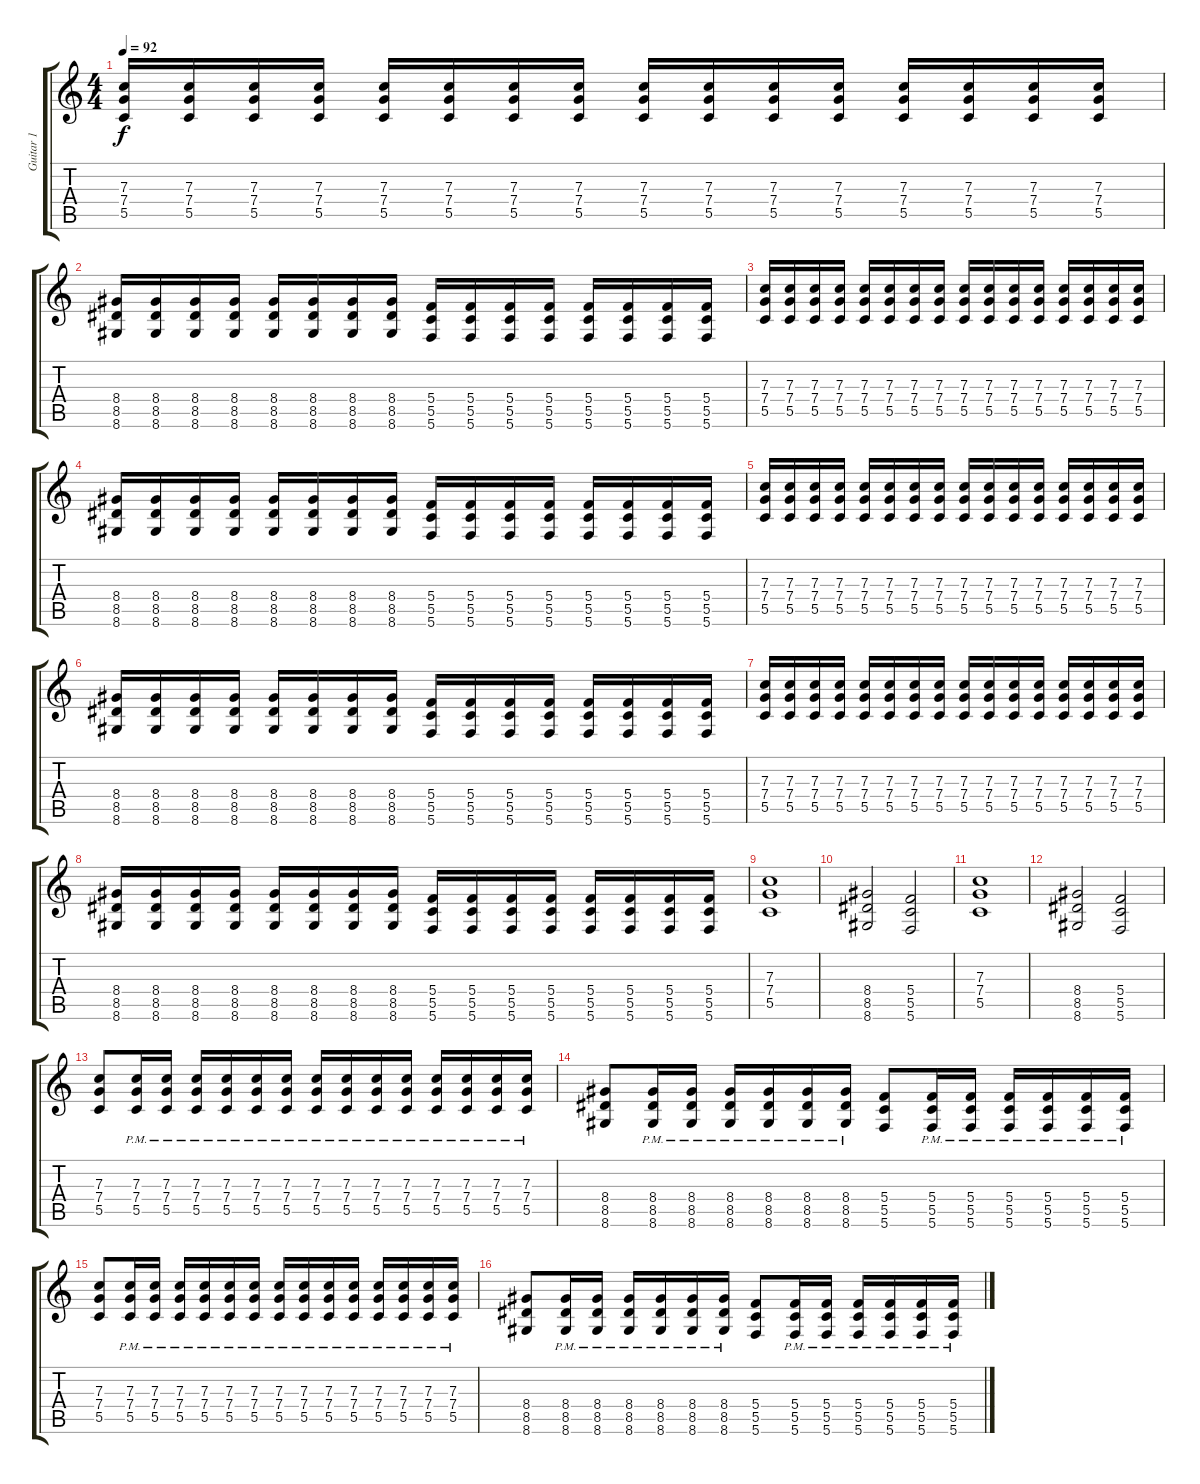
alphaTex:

\track ("Guitar 1" "Guitar 1") {instrument distortionguitar}
\staff {score tabs}
\tuning (D4 A3 F3 C3 G2 C2) {hide}
\ts (4 4)
\tempo 92
\clef g2
\ks c
(7.3 7.4 5.5).16{dy f} (7.3 7.4 5.5).16 (7.3 7.4 5.5).16 (7.3 7.4 5.5).16 (7.3 7.4 5.5).16 (7.3 7.4 5.5).16 (7.3 7.4 5.5).16 (7.3 7.4 5.5).16 (7.3 7.4 5.5).16 (7.3 7.4 5.5).16 (7.3 7.4 5.5).16 (7.3 7.4 5.5).16 (7.3 7.4 5.5).16 (7.3 7.4 5.5).16 (7.3 7.4 5.5).16 (7.3 7.4 5.5).16 |
(8.4 8.5 8.6).16 (8.4 8.5 8.6).16 (8.4 8.5 8.6).16 (8.4 8.5 8.6).16 (8.4 8.5 8.6).16 (8.4 8.5 8.6).16 (8.4 8.5 8.6).16 (8.4 8.5 8.6).16 (5.4 5.5 5.6).16 (5.4 5.5 5.6).16 (5.4 5.5 5.6).16 (5.4 5.5 5.6).16 (5.4 5.5 5.6).16 (5.4 5.5 5.6).16 (5.4 5.5 5.6).16 (5.4 5.5 5.6).16 |
(7.3 7.4 5.5).16 (7.3 7.4 5.5).16 (7.3 7.4 5.5).16 (7.3 7.4 5.5).16 (7.3 7.4 5.5).16 (7.3 7.4 5.5).16 (7.3 7.4 5.5).16 (7.3 7.4 5.5).16 (7.3 7.4 5.5).16 (7.3 7.4 5.5).16 (7.3 7.4 5.5).16 (7.3 7.4 5.5).16 (7.3 7.4 5.5).16 (7.3 7.4 5.5).16 (7.3 7.4 5.5).16 (7.3 7.4 5.5).16 |
(8.4 8.5 8.6).16 (8.4 8.5 8.6).16 (8.4 8.5 8.6).16 (8.4 8.5 8.6).16 (8.4 8.5 8.6).16 (8.4 8.5 8.6).16 (8.4 8.5 8.6).16 (8.4 8.5 8.6).16 (5.4 5.5 5.6).16 (5.4 5.5 5.6).16 (5.4 5.5 5.6).16 (5.4 5.5 5.6).16 (5.4 5.5 5.6).16 (5.4 5.5 5.6).16 (5.4 5.5 5.6).16 (5.4 5.5 5.6).16 |
(7.3 7.4 5.5).16 (7.3 7.4 5.5).16 (7.3 7.4 5.5).16 (7.3 7.4 5.5).16 (7.3 7.4 5.5).16 (7.3 7.4 5.5).16 (7.3 7.4 5.5).16 (7.3 7.4 5.5).16 (7.3 7.4 5.5).16 (7.3 7.4 5.5).16 (7.3 7.4 5.5).16 (7.3 7.4 5.5).16 (7.3 7.4 5.5).16 (7.3 7.4 5.5).16 (7.3 7.4 5.5).16 (7.3 7.4 5.5).16 |
(8.4 8.5 8.6).16 (8.4 8.5 8.6).16 (8.4 8.5 8.6).16 (8.4 8.5 8.6).16 (8.4 8.5 8.6).16 (8.4 8.5 8.6).16 (8.4 8.5 8.6).16 (8.4 8.5 8.6).16 (5.4 5.5 5.6).16 (5.4 5.5 5.6).16 (5.4 5.5 5.6).16 (5.4 5.5 5.6).16 (5.4 5.5 5.6).16 (5.4 5.5 5.6).16 (5.4 5.5 5.6).16 (5.4 5.5 5.6).16 |
(7.3 7.4 5.5).16 (7.3 7.4 5.5).16 (7.3 7.4 5.5).16 (7.3 7.4 5.5).16 (7.3 7.4 5.5).16 (7.3 7.4 5.5).16 (7.3 7.4 5.5).16 (7.3 7.4 5.5).16 (7.3 7.4 5.5).16 (7.3 7.4 5.5).16 (7.3 7.4 5.5).16 (7.3 7.4 5.5).16 (7.3 7.4 5.5).16 (7.3 7.4 5.5).16 (7.3 7.4 5.5).16 (7.3 7.4 5.5).16 |
(8.4 8.5 8.6).16 (8.4 8.5 8.6).16 (8.4 8.5 8.6).16 (8.4 8.5 8.6).16 (8.4 8.5 8.6).16 (8.4 8.5 8.6).16 (8.4 8.5 8.6).16 (8.4 8.5 8.6).16 (5.4 5.5 5.6).16 (5.4 5.5 5.6).16 (5.4 5.5 5.6).16 (5.4 5.5 5.6).16 (5.4 5.5 5.6).16 (5.4 5.5 5.6).16 (5.4 5.5 5.6).16 (5.4 5.5 5.6).16 |
(7.3 7.4 5.5).1 |
(8.4 8.5 8.6).2 (5.4 5.5 5.6).2 |
(7.3 7.4 5.5).1 |
(8.4 8.5 8.6).2 (5.4 5.5 5.6).2 |
(7.3 7.4 5.5).8 (7.3{pm} 7.4{pm} 5.5{pm}).16 (7.3{pm} 7.4{pm} 5.5{pm}).16 (7.3{pm} 7.4{pm} 5.5{pm}).16 (7.3{pm} 7.4{pm} 5.5{pm}).16 (7.3{pm} 7.4{pm} 5.5{pm}).16 (7.3{pm} 7.4{pm} 5.5{pm}).16 (7.3{pm} 7.4{pm} 5.5{pm}).16 (7.3{pm} 7.4{pm} 5.5{pm}).16 (7.3{pm} 7.4{pm} 5.5{pm}).16 (7.3{pm} 7.4{pm} 5.5{pm}).16 (7.3{pm} 7.4{pm} 5.5{pm}).16 (7.3{pm} 7.4{pm} 5.5{pm}).16 (7.3{pm} 7.4{pm} 5.5{pm}).16 (7.3{pm} 7.4{pm} 5.5{pm}).16 |
(8.4 8.5 8.6).8 (8.4{pm} 8.5{pm} 8.6{pm}).16 (8.4{pm} 8.5{pm} 8.6{pm}).16 (8.4{pm} 8.5{pm} 8.6{pm}).16 (8.4{pm} 8.5{pm} 8.6{pm}).16 (8.4{pm} 8.5{pm} 8.6{pm}).16 (8.4{pm} 8.5{pm} 8.6{pm}).16 (5.4 5.5 5.6).8 (5.4{pm} 5.5{pm} 5.6{pm}).16 (5.4{pm} 5.5{pm} 5.6{pm}).16 (5.4{pm} 5.5{pm} 5.6{pm}).16 (5.4{pm} 5.5{pm} 5.6{pm}).16 (5.4{pm} 5.5{pm} 5.6{pm}).16 (5.4{pm} 5.5{pm} 5.6{pm}).16 |
(7.3 7.4 5.5).8 (7.3{pm} 7.4{pm} 5.5{pm}).16 (7.3{pm} 7.4{pm} 5.5{pm}).16 (7.3{pm} 7.4{pm} 5.5{pm}).16 (7.3{pm} 7.4{pm} 5.5{pm}).16 (7.3{pm} 7.4{pm} 5.5{pm}).16 (7.3{pm} 7.4{pm} 5.5{pm}).16 (7.3{pm} 7.4{pm} 5.5{pm}).16 (7.3{pm} 7.4{pm} 5.5{pm}).16 (7.3{pm} 7.4{pm} 5.5{pm}).16 (7.3{pm} 7.4{pm} 5.5{pm}).16 (7.3{pm} 7.4{pm} 5.5{pm}).16 (7.3{pm} 7.4{pm} 5.5{pm}).16 (7.3{pm} 7.4{pm} 5.5{pm}).16 (7.3{pm} 7.4{pm} 5.5{pm}).16 |
(8.4 8.5 8.6).8 (8.4{pm} 8.5{pm} 8.6{pm}).16 (8.4{pm} 8.5{pm} 8.6{pm}).16 (8.4{pm} 8.5{pm} 8.6{pm}).16 (8.4{pm} 8.5{pm} 8.6{pm}).16 (8.4{pm} 8.5{pm} 8.6{pm}).16 (8.4{pm} 8.5{pm} 8.6{pm}).16 (5.4 5.5 5.6).8 (5.4{pm} 5.5{pm} 5.6{pm}).16 (5.4{pm} 5.5{pm} 5.6{pm}).16 (5.4{pm} 5.5{pm} 5.6{pm}).16 (5.4{pm} 5.5{pm} 5.6{pm}).16 (5.4{pm} 5.5{pm} 5.6{pm}).16 (5.4{pm} 5.5{pm} 5.6{pm}).16
